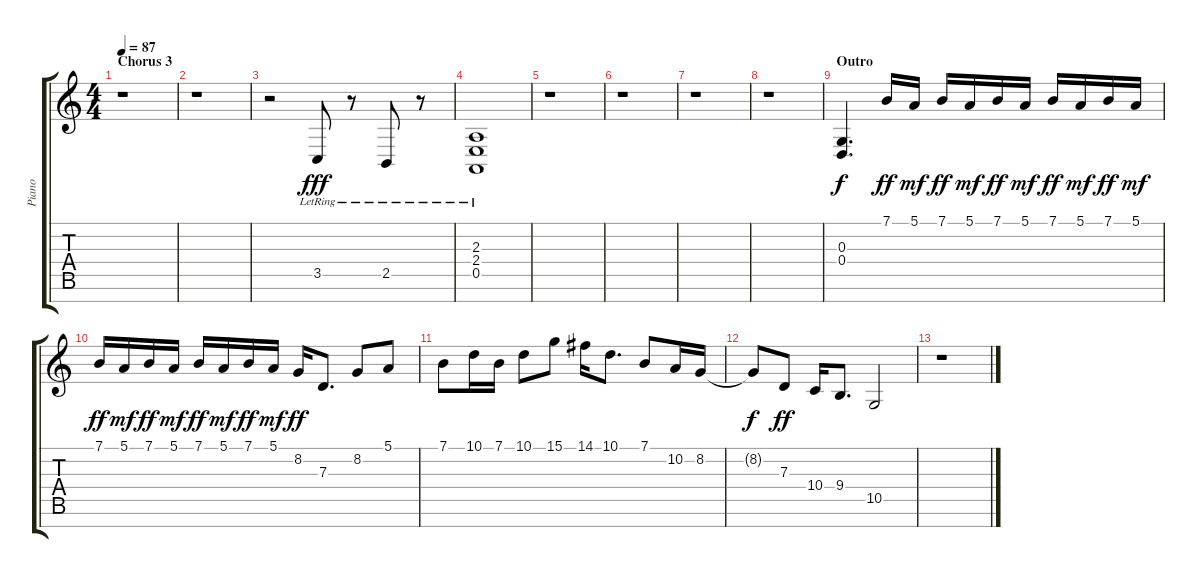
\track ("Piano" "Piano") {instrument electricgrandpiano}
\staff {score tabs}
\tuning (E4 B3 G3 D3 A2 E2 B1) {hide}
\ts (4 4)
\section ("" "Chorus 3")
\tempo 87
\clef g2
\ks c
r.1{dy ff} |
r.1 |
r.2 3.5{lr}.8{dy fff} r.8 2.5{lr}.8 r.8 |
(2.3 2.4 0.5{lr}).1 |
r.1 |
r.1 |
r.1 |
r.1 |
\section ("" "Outro")
(0.3 0.4).4{d dy f} 7.1.16{dy ff} 5.1.16{dy mf} 7.1.16{dy ff} 5.1.16{dy mf} 7.1.16{dy ff} 5.1.16{dy mf} 7.1.16{dy ff} 5.1.16{dy mf} 7.1.16{dy ff} 5.1.16{dy mf} |
7.1.16{dy ff} 5.1.16{dy mf} 7.1.16{dy ff} 5.1.16{dy mf} 7.1.16{dy ff} 5.1.16{dy mf} 7.1.16{dy ff} 5.1.16{dy mf} 8.2.16{dy ff} 7.3.8{d} 8.2.8 5.1.8 |
7.1.8{volume 3} 10.1.16 7.1.16 10.1.8 15.1.8 14.1.16 10.1.8{d} 7.1.8 10.2.16 8.2.16 |
8.2{t}.8{dy f} 7.3.8{dy ff} 10.4.16 9.4.8{d} 10.5.2 |
r.1{volume 0}
